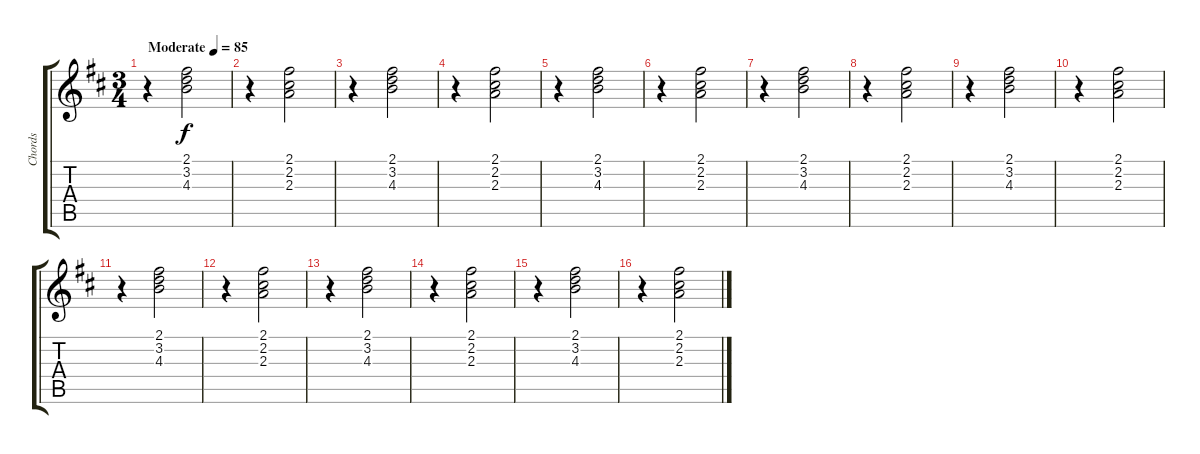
\track ("Chords" "Chords") {instrument electricguitarjazz}
\staff {score tabs}
\tuning (E4 B3 G3 D3 A2 E2) {hide}
\ts (3 4)
\tempo (85 "Moderate")
\clef g2
\ks d
r.4{dy f instrument electricguitarjazz} (2.1 3.2 4.3).2 |
r.4 (2.1 2.2 2.3).2 |
r.4 (2.1 3.2 4.3).2 |
r.4 (2.1 2.2 2.3).2 |
r.4 (2.1 3.2 4.3).2 |
r.4 (2.1 2.2 2.3).2 |
r.4 (2.1 3.2 4.3).2 |
r.4 (2.1 2.2 2.3).2 |
r.4 (2.1 3.2 4.3).2 |
r.4 (2.1 2.2 2.3).2 |
r.4 (2.1 3.2 4.3).2 |
r.4 (2.1 2.2 2.3).2 |
r.4 (2.1 3.2 4.3).2 |
r.4 (2.1 2.2 2.3).2 |
r.4 (2.1 3.2 4.3).2 |
r.4 (2.1 2.2 2.3).2
